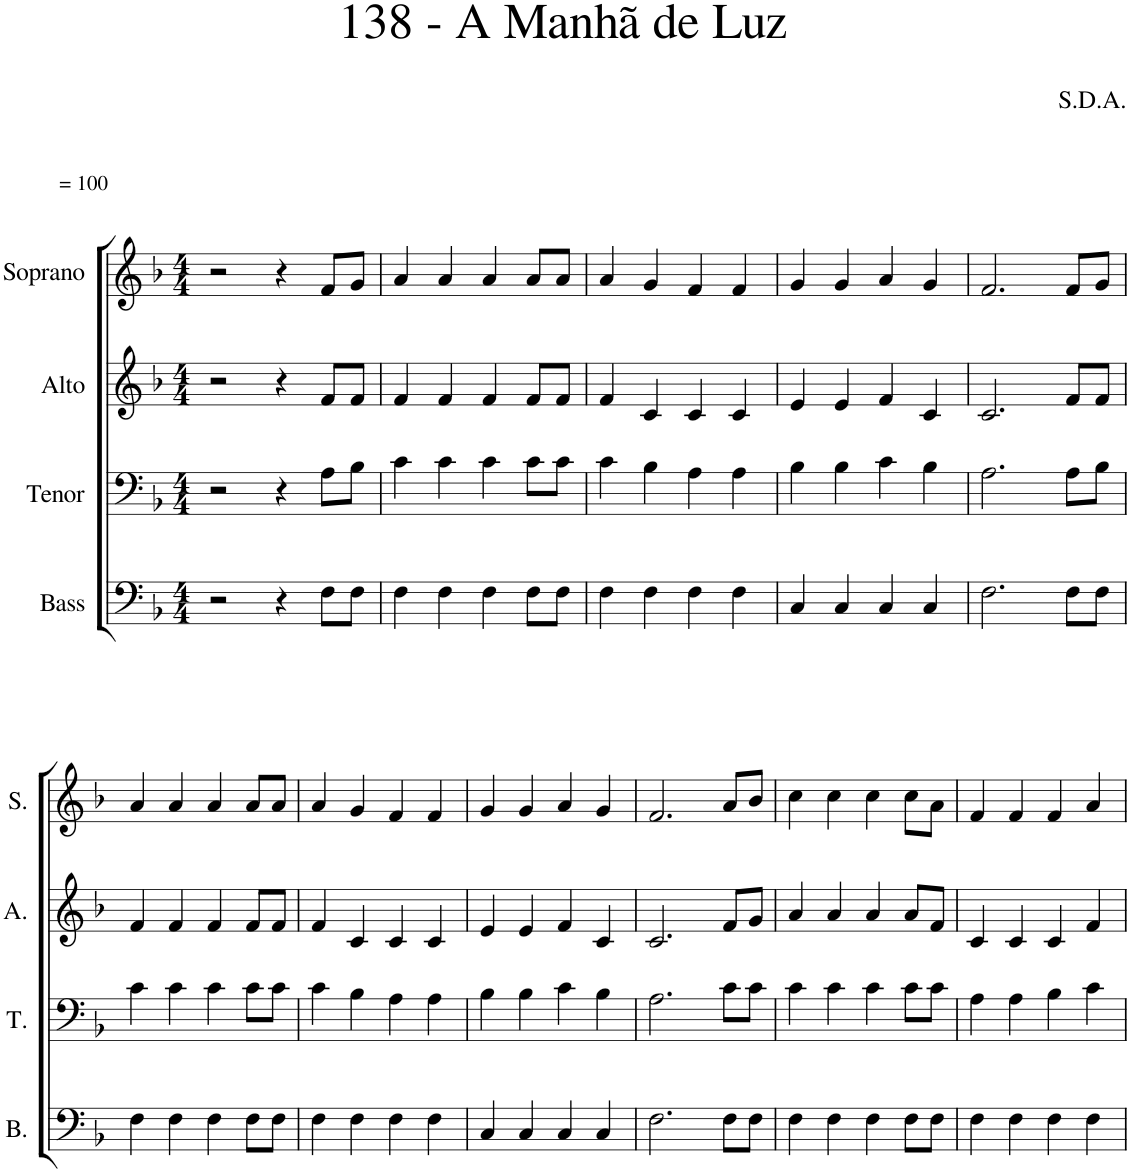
**kern	**kern	**kern	**kern
*part4	*part3	*part2	*part1
*staff4	*staff3	*staff2	*staff1
*I"Bass	*I"Tenor	*I"Alto	*I"Soprano
*I'B.	*I'T.	*I'A.	*I'S.
*clefF4	*clefF4	*clefG2	*clefG2
*k[b-]	*k[b-]	*k[b-]	*k[b-]
*M4/4	*M4/4	*M4/4	*M4/4
=1	=1	=1	=1
!	!	!	!LO:TX:a:t== 100
2r	2r	2r	2r
4r	4r	4r	4r
8F\L	8A\L	8f/L	8f/L
8F\J	8B-\J	8f/J	8g/J
=2	=2	=2	=2
4F\	4c\	4f/	4a/
4F\	4c\	4f/	4a/
4F\	4c\	4f/	4a/
8F\L	8c\L	8f/L	8a/L
8F\J	8c\J	8f/J	8a/J
=3	=3	=3	=3
4F\	4c\	4f/	4a/
4F\	4B-\	4c/	4g/
4F\	4A\	4c/	4f/
4F\	4A\	4c/	4f/
=4	=4	=4	=4
4C/	4B-\	4e/	4g/
4C/	4B-\	4e/	4g/
4C/	4c\	4f/	4a/
4C/	4B-\	4c/	4g/
=5	=5	=5	=5
2.F\	2.A\	2.c/	2.f/
8F\L	8A\L	8f/L	8f/L
8F\J	8B-\J	8f/J	8g/J
!!LO:LB:g=z
=6	=6	=6	=6
4F\	4c\	4f/	4a/
4F\	4c\	4f/	4a/
4F\	4c\	4f/	4a/
8F\L	8c\L	8f/L	8a/L
8F\J	8c\J	8f/J	8a/J
=7	=7	=7	=7
4F\	4c\	4f/	4a/
4F\	4B-\	4c/	4g/
4F\	4A\	4c/	4f/
4F\	4A\	4c/	4f/
=8	=8	=8	=8
4C/	4B-\	4e/	4g/
4C/	4B-\	4e/	4g/
4C/	4c\	4f/	4a/
4C/	4B-\	4c/	4g/
=9	=9	=9	=9
2.F\	2.A\	2.c/	2.f/
8F\L	8c\L	8f/L	8a/L
8F\J	8c\J	8g/J	8b-/J
=10	=10	=10	=10
4F\	4c\	4a/	4cc\
4F\	4c\	4a/	4cc\
4F\	4c\	4a/	4cc\
8F\L	8c\L	8a/L	8cc\L
8F\J	8c\J	8f/J	8a\J
=11	=11	=11	=11
4F\	4A\	4c/	4f/
4F\	4A\	4c/	4f/
4F\	4B-\	4c/	4f/
4F\	4c\	4f/	4a/
=	=	=	=
*-	*-	*-	*-
